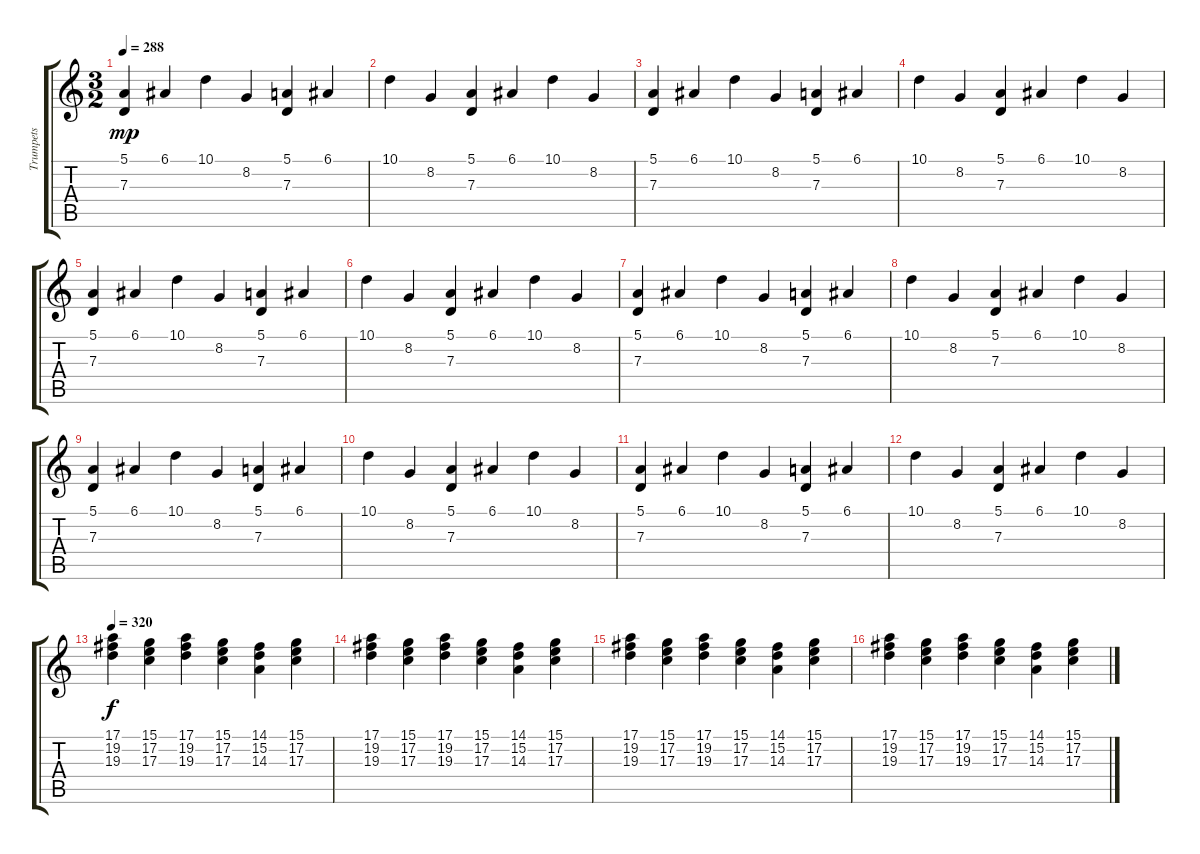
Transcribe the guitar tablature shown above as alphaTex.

\track ("Trumpets" "Trumpets") {instrument trumpet}
\staff {score tabs}
\tuning (E4 B3 G3 D3 A2 E2) {hide}
\ts (3 2)
\tempo 288
\clef g2
\ks c
(5.1 7.3).4{dy mp} 6.1.4 10.1.4 8.2.4 (5.1 7.3).4 6.1.4 |
10.1.4 8.2.4 (5.1 7.3).4 6.1.4 10.1.4 8.2.4 |
(5.1 7.3).4 6.1.4 10.1.4 8.2.4 (5.1 7.3).4 6.1.4 |
10.1.4 8.2.4 (5.1 7.3).4 6.1.4 10.1.4 8.2.4 |
(5.1 7.3).4 6.1.4 10.1.4 8.2.4 (5.1 7.3).4 6.1.4 |
10.1.4 8.2.4 (5.1 7.3).4 6.1.4 10.1.4 8.2.4 |
(5.1 7.3).4 6.1.4 10.1.4 8.2.4 (5.1 7.3).4 6.1.4 |
10.1.4 8.2.4 (5.1 7.3).4 6.1.4 10.1.4 8.2.4 |
(5.1 7.3).4 6.1.4 10.1.4 8.2.4 (5.1 7.3).4 6.1.4 |
10.1.4 8.2.4 (5.1 7.3).4 6.1.4 10.1.4 8.2.4 |
(5.1 7.3).4 6.1.4 10.1.4 8.2.4 (5.1 7.3).4 6.1.4 |
10.1.4 8.2.4 (5.1 7.3).4 6.1.4 10.1.4 8.2.4 |
\tempo 320
(17.1 19.2 19.3).4{dy f} (15.1 17.2 17.3).4 (17.1 19.2 19.3).4 (15.1 17.2 17.3).4 (14.1 15.2 14.3).4 (15.1 17.2 17.3).4 |
(17.1 19.2 19.3).4 (15.1 17.2 17.3).4 (17.1 19.2 19.3).4 (15.1 17.2 17.3).4 (14.1 15.2 14.3).4 (15.1 17.2 17.3).4 |
(17.1 19.2 19.3).4 (15.1 17.2 17.3).4 (17.1 19.2 19.3).4 (15.1 17.2 17.3).4 (14.1 15.2 14.3).4 (15.1 17.2 17.3).4 |
(17.1 19.2 19.3).4 (15.1 17.2 17.3).4 (17.1 19.2 19.3).4 (15.1 17.2 17.3).4 (14.1 15.2 14.3).4 (15.1 17.2 17.3).4
